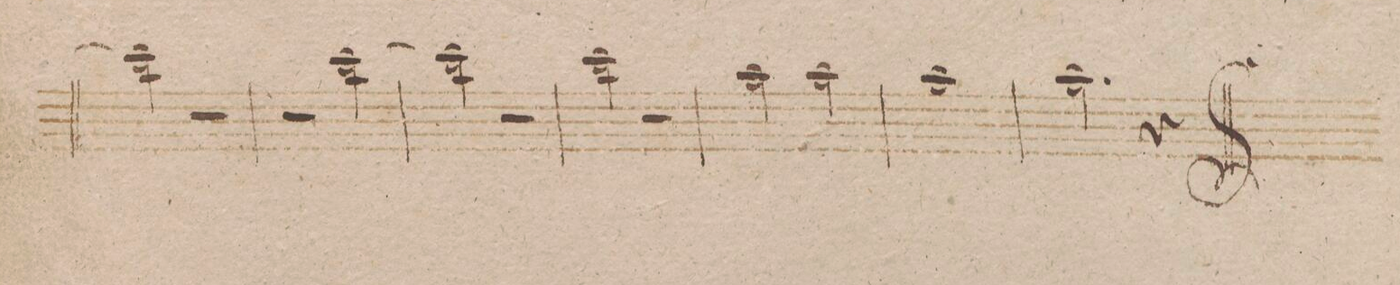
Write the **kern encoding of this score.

**kern	**dynam
*I"Flauto 2do	*
*clefG2	*
*k[b-]	*
*met(c)	*
*M4/4	*
2ccc\]	.
2r	.
=213	=213
2r	.
[>2ccc\	.
=214	=214
2ccc\]	.
2r	.
=215	=215
2ccc\	.
2r	.
=216	=216
2aa\	.
2aa\	.
=217	=217
1aa	.
=218	=218
2.aa\	.
4r	.
==	==
*-	*-
